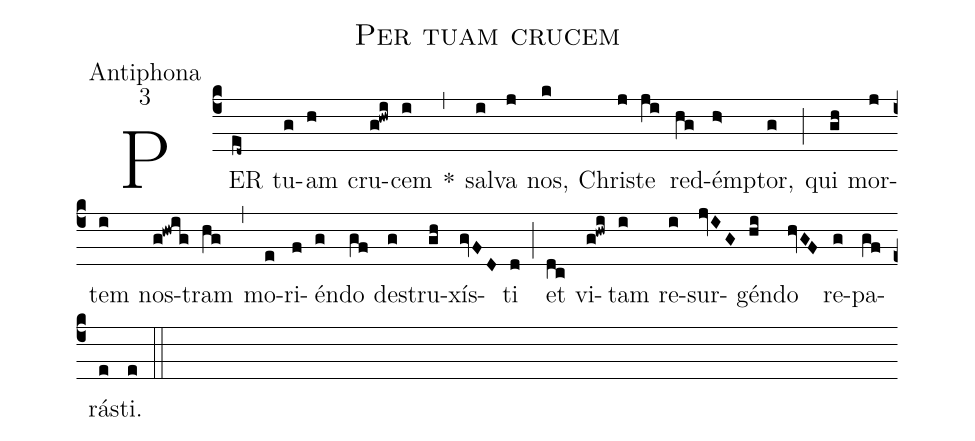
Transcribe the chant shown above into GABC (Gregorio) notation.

name:Per tuam crucem;
office-part:Antiphona;
mode:3;
%%
(c4)
PER(ed~) tu(g)am(h) cru(g!hwi)cem(i) *(,)
sal(i)va(j) nos,(k) Chris(j)te(ji) red(hg)émp(h>)tor,(g) (;)
qui(gh) mor(j)tem(i) nos(g!hwig)tram(hg) (,)
mo(e)ri(f)én(g)do(gf) de(g)stru(gh)xís(gvFD)ti(d) (;)
et(dc) vi(g!hwi)tam(i) re(i)sur(jvIG)gén(hi)do(hvGF) re(g)pa(gf)rás(e)ti.(e) (::)
